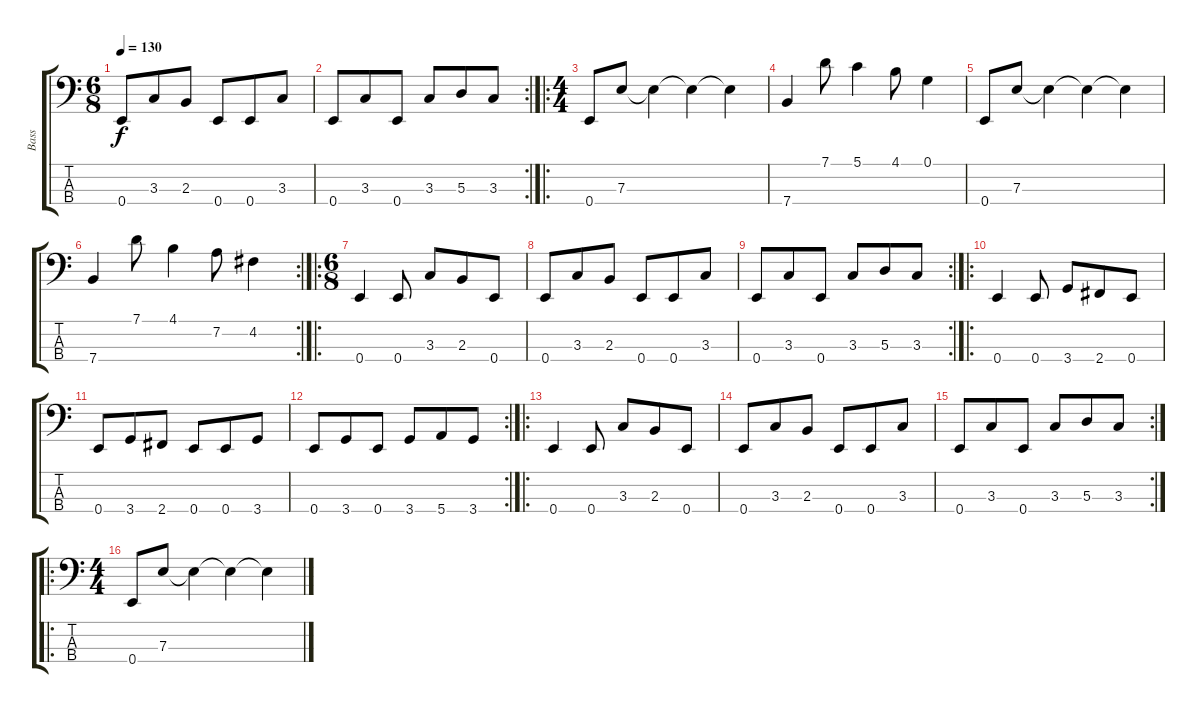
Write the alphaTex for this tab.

\track ("Bass" "Bass") {instrument electricbasspick}
\staff {score tabs}
\tuning (G2 D2 A1 E1) {hide}
\ts (6 8)
\tempo 130
\clef f4
\ks c
0.4.8{dy f} 3.3.8 2.3.8 0.4.8 0.4.8 3.3.8 |
\rc 2
0.4.8 3.3.8 0.4.8 3.3.8 5.3.8 3.3.8 |
\ro
\ts (4 4)
0.4.8 7.3.8 7.3{t}.4 7.3{t}.4 7.3{t}.4 |
7.4.4 7.1.8 5.1.4 4.1.8 0.1.4 |
0.4.8 7.3.8 7.3{t}.4 7.3{t}.4 7.3{t}.4 |
\rc 2
7.4.4 7.1.8 4.1.4 7.2.8 4.2.4 |
\ro
\ts (6 8)
0.4.4 0.4.8 3.3.8 2.3.8 0.4.8 |
0.4.8 3.3.8 2.3.8 0.4.8 0.4.8 3.3.8 |
\rc 2
0.4.8 3.3.8 0.4.8 3.3.8 5.3.8 3.3.8 |
\ro
0.4.4 0.4.8 3.4.8 2.4.8 0.4.8 |
0.4.8 3.4.8 2.4.8 0.4.8 0.4.8 3.4.8 |
\rc 2
0.4.8 3.4.8 0.4.8 3.4.8 5.4.8 3.4.8 |
\ro
0.4.4 0.4.8 3.3.8 2.3.8 0.4.8 |
0.4.8 3.3.8 2.3.8 0.4.8 0.4.8 3.3.8 |
\rc 2
0.4.8 3.3.8 0.4.8 3.3.8 5.3.8 3.3.8 |
\ro
\ts (4 4)
0.4.8 7.3.8 7.3{t}.4 7.3{t}.4 7.3{t}.4
